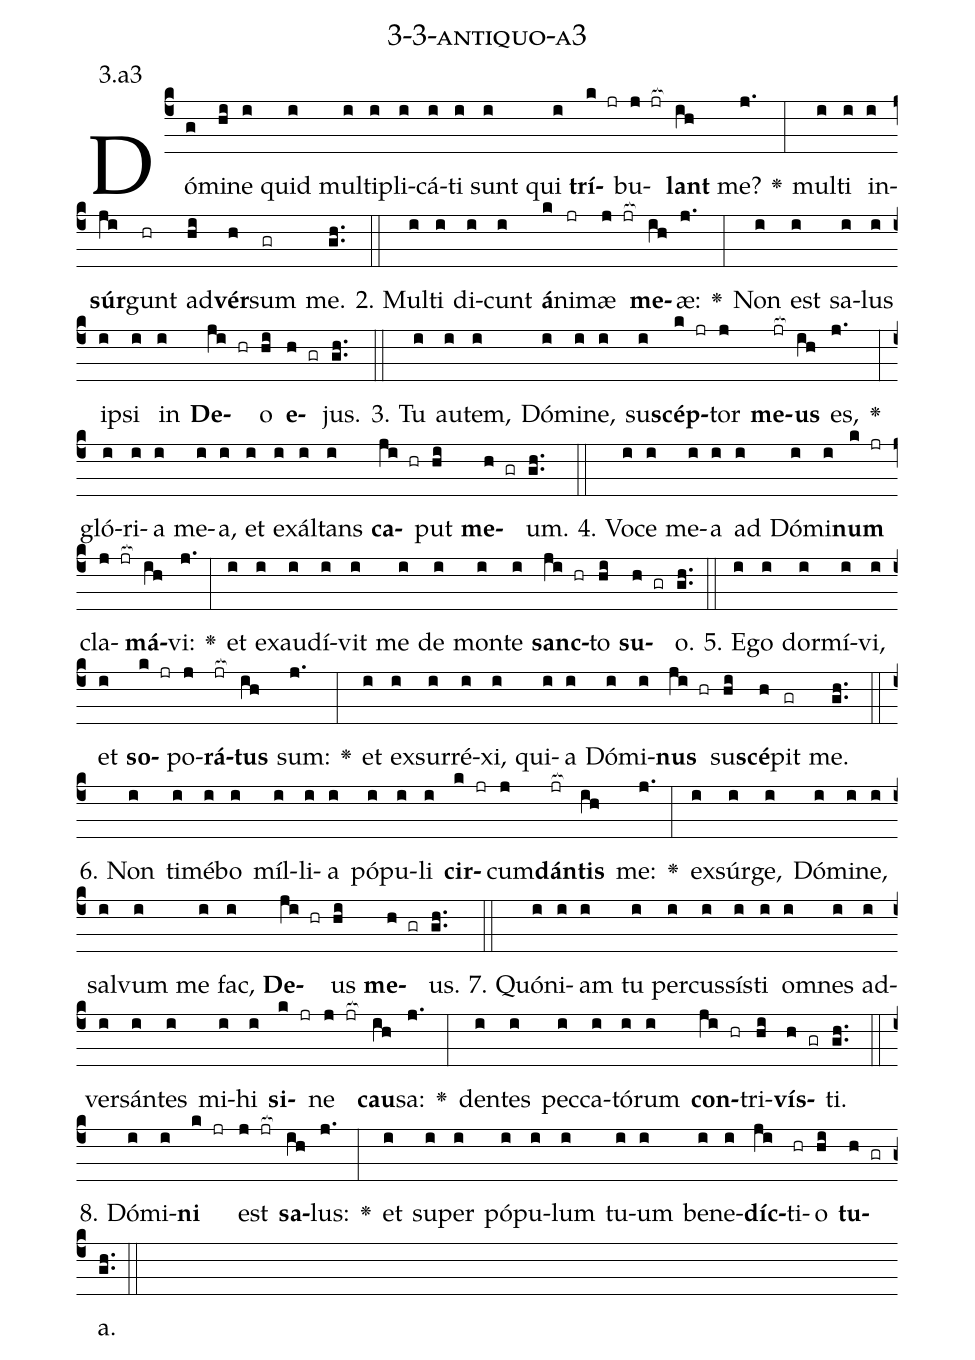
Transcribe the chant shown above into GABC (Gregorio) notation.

name: 3-3-antiquo-a3;
annotation: 3.a3;
%%
(c4)Dó(g)mi(hi)ne(i) quid(i) mul(i)ti(i)pli(i)cá(i)ti(i) sunt(i) qui(i) <b>trí</b>(k jr)bu(j jr[ocb:1{])<b>lant</b>(ih[ocb:0}]) me?(j.) <v>\greheightstar</v>(:) mul(i)ti(i) in(i)<b>súr</b>(ji)gunt(hr) ad(hi)<b>vér</b>(h)sum(gr) me.(gh..) (::)
2. Mul(i)ti(i) di(i)cunt(i) <b>á</b>(k)ni(jr)mæ(j jr[ocb:1{]) <b>me</b>(ih[ocb:0}])æ:(j.) <v>\greheightstar</v>(:) Non(i) est(i) sa(i)lus(i) ip(i)si(i) in(i) <b>De</b>(ji hr)o(hi) <b>e</b>(h gr)jus.(gh..) (::)
3. Tu(i) au(i)tem,(i) Dó(i)mi(i)ne,(i) su(i)<b>scép</b>(k jr)tor(j) <b>me</b>(jr[ocb:1{])<b>us</b>(ih[ocb:0}]) es,(j.) <v>\greheightstar</v>(:) gló(i)ri(i)a(i) me(i)a,(i) et(i) ex(i)ál(i)tans(i) <b>ca</b>(ji hr)put(hi) <b>me</b>(h gr)um.(gh..) (::)
4. Vo(i)ce(i) me(i)a(i) ad(i) Dó(i)mi(i)<b>num</b>(k jr) cla(j jr[ocb:1{])<b>má</b>(ih[ocb:0}])vi:(j.) <v>\greheightstar</v>(:) et(i) ex(i)au(i)dí(i)vit(i) me(i) de(i) mon(i)te(i) <b>sanc</b>(ji hr)to(hi) <b>su</b>(h gr)o.(gh..) (::)
5. E(i)go(i) dor(i)mí(i)vi,(i) et(i) <b>so</b>(k jr)po(j)<b>rá</b>(jr[ocb:1{])<b>tus</b>(ih[ocb:0}]) sum:(j.) <v>\greheightstar</v>(:) et(i) ex(i)sur(i)ré(i)xi,(i) qui(i)a(i) Dó(i)mi(i)<b>nus</b>(ji hr) su(hi)<b>scé</b>(h)pit(gr) me.(gh..) (::)
6. Non(i) ti(i)mé(i)bo(i) míl(i)li(i)a(i) pó(i)pu(i)li(i) <b>cir</b>(k jr)cum(j)<b>dán</b>(jr[ocb:1{])<b>tis</b>(ih[ocb:0}]) me:(j.) <v>\greheightstar</v>(:) ex(i)súr(i)ge,(i) Dó(i)mi(i)ne,(i) sal(i)vum(i) me(i) fac,(i) <b>De</b>(ji hr)us(hi) <b>me</b>(h gr)us.(gh..) (::)
7. Quón(i)i(i)am(i) tu(i) per(i)cus(i)sís(i)ti(i) om(i)nes(i) ad(i)ver(i)sán(i)tes(i) mi(i)hi(i) <b>si</b>(k jr)ne(j jr[ocb:1{]) <b>cau</b>(ih[ocb:0}])sa:(j.) <v>\greheightstar</v>(:) den(i)tes(i) pec(i)ca(i)tó(i)rum(i) <b>con</b>(ji hr)tri(hi)<b>vís</b>(h gr)ti.(gh..) (::)
8. Dó(i)mi(i)<b>ni</b>(k jr) est(j jr[ocb:1{]) <b>sa</b>(ih[ocb:0}])lus:(j.) <v>\greheightstar</v>(:) et(i) su(i)per(i) pó(i)pu(i)lum(i) tu(i)um(i) be(i)ne(i)<b>díc</b>(ji)ti(hr)o(hi) <b>tu</b>(h gr)a.(gh..) (::)
